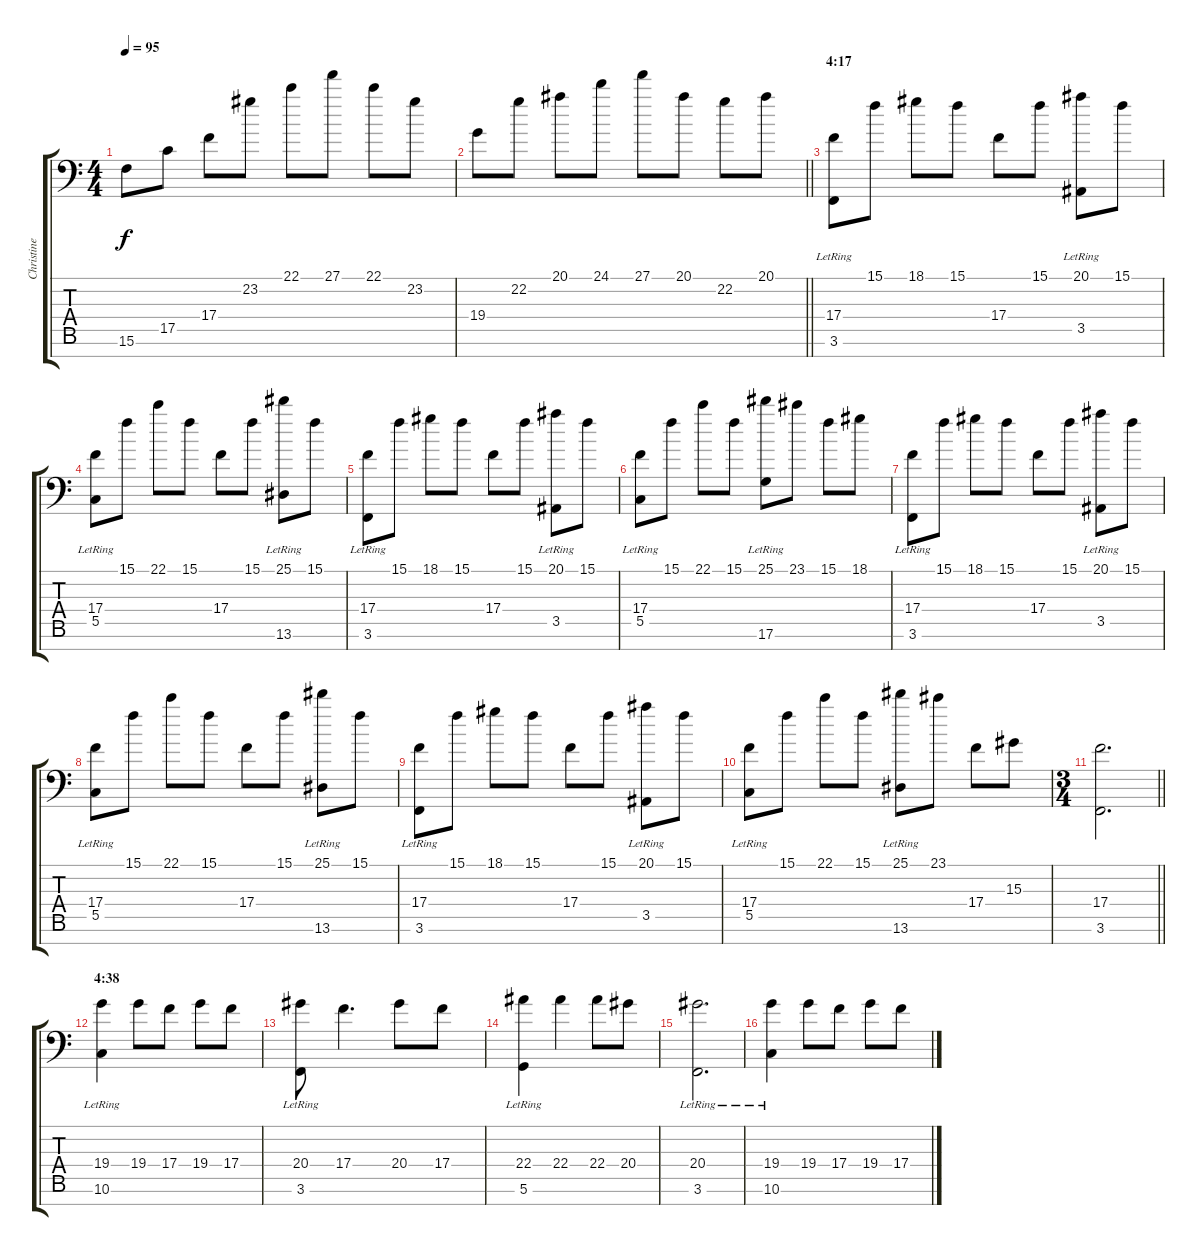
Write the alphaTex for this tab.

\track ("Christine S." "Christine ") {instrument electricgrandpiano}
\staff {score tabs}
\tuning (D4 A3 F3 C3 G2 D2 A1) {hide}
\ts (4 4)
\tempo 95
\clef f4
\ks c
15.6.8{dy f} 17.5.8 17.4.8 23.2.8 22.1.8 27.1.8 22.1.8 23.2.8 |
\barLineRight lightlight
19.4.8 22.2.8 20.1.8 24.1.8 27.1.8 20.1.8 22.2.8 20.1.8 |
\section ("" "4:17")
(17.4 3.6{lr}).8{volume 12} 15.1.8 18.1.8 15.1.8 17.4.8 15.1.8 (20.1 3.5{lr}).8 15.1.8 |
(17.4 5.5{lr}).8 15.1.8 22.1.8 15.1.8 17.4.8 15.1.8 (25.1 13.6{lr}).8 15.1.8 |
(17.4 3.6{lr}).8 15.1.8 18.1.8 15.1.8 17.4.8 15.1.8 (20.1 3.5{lr}).8 15.1.8 |
(17.4 5.5{lr}).8 15.1.8 22.1.8 15.1.8 (25.1 17.6{lr}).8 23.1.8 15.1.8 18.1.8 |
(17.4 3.6{lr}).8 15.1.8 18.1.8 15.1.8 17.4.8 15.1.8 (20.1 3.5{lr}).8 15.1.8 |
(17.4 5.5{lr}).8 15.1.8 22.1.8 15.1.8 17.4.8 15.1.8 (25.1 13.6{lr}).8 15.1.8 |
(17.4 3.6{lr}).8 15.1.8 18.1.8 15.1.8 17.4.8 15.1.8 (20.1 3.5{lr}).8 15.1.8 |
(17.4 5.5{lr}).8 15.1.8 22.1.8 15.1.8 (25.1 13.6{lr}).8 23.1.8 17.4.8 15.3.8 |
\ts (3 4)
\barLineRight lightlight
(17.4 3.6).2{d} |
\section ("" "4:38")
(19.4 10.6{lr}).4 19.4.8 17.4.8 19.4.8 17.4.8 |
(20.4 3.6{lr}).8 17.4.4{d} 20.4.8 17.4.8 |
(22.4 5.6{lr}).4 22.4.4 22.4.8 20.4.8 |
(20.4 3.6{lr}).2{d} |
(19.4 10.6{lr}).4 19.4.8 17.4.8 19.4.8 17.4.8
